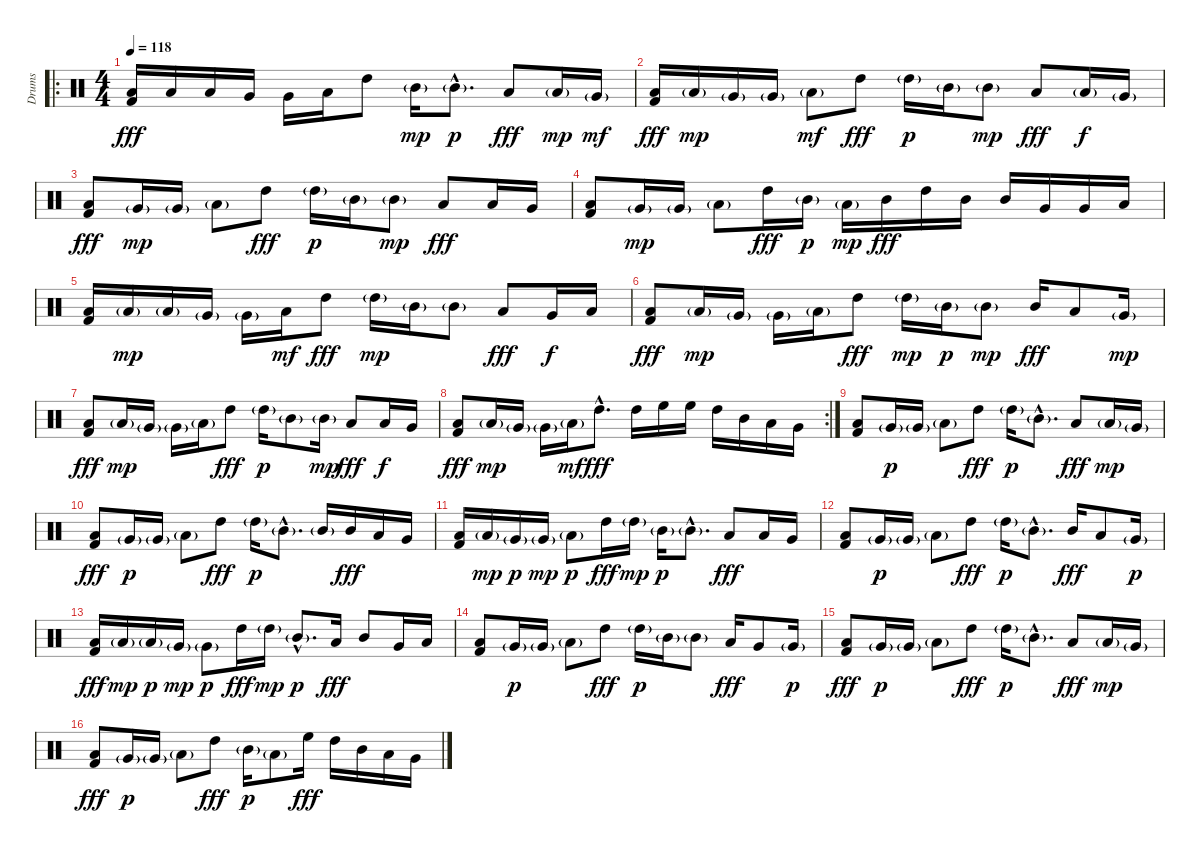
\track ("Drums" "Drums") {instrument percussion}
\staff {score}
\articulation defaults
\ro
\ts (4 4)
\tempo 118
\clef neutral
\ks c
("Low Floor Tom (hit)" "Kick (hit) 2").16{dy fff} "Low Tom (hit)".16 "Low Floor Tom (hit)".16 "Very Low Tom (hit)".16 "Very Low Tom (hit)".16 "Low Floor Tom (hit)".16 "High Tom (hit)".8 "Mid Tom (hit)"{g}.16{dy mp} "Mid Tom (hit)"{g hac}.8{d dy p} "Low Tom (hit)".8{dy fff} "Low Tom (hit)"{g}.16{dy mp} "Very Low Tom (hit)"{g}.16{dy mf} |
("Low Floor Tom (hit)" "Kick (hit) 2").16{dy fff} "Low Tom (hit)"{g}.16{dy mp} "Very Low Tom (hit)"{g}.16 "Very Low Tom (hit)"{g}.16 "Low Floor Tom (hit)"{g}.8{dy mf} "High Tom (hit)".8{dy fff} "High Tom (hit)"{g}.16{dy p} "Mid Tom (hit)"{g}.16 "Mid Tom (hit)"{g}.8{dy mp} "Low Tom (hit)".8{dy fff} "Low Tom (hit)"{g}.16{dy f} "Very Low Tom (hit)"{g}.16 |
("Low Floor Tom (hit)" "Kick (hit) 2").8{dy fff} "Very Low Tom (hit)"{g}.16{dy mp} "Very Low Tom (hit)"{g}.16 "Low Floor Tom (hit)"{g}.8 "High Tom (hit)".8{dy fff} "High Tom (hit)"{g}.16{dy p} "Mid Tom (hit)"{g}.16 "Mid Tom (hit)"{g}.8{dy mp} "Low Tom (hit)".8{dy fff} "Low Tom (hit)".16 "Very Low Tom (hit)".16 |
("Low Floor Tom (hit)" "Kick (hit) 2").8 "Very Low Tom (hit)"{g}.16{dy mp} "Very Low Tom (hit)"{g}.16 "Low Floor Tom (hit)"{g}.8 "High Tom (hit)".16{dy fff} "Mid Tom (hit)"{g}.16{dy p} "Low Tom (hit)"{g}.16{dy mp} "Mid Tom (hit)".16{dy fff} "High Tom (hit)".16 "Mid Tom (hit)".16 "Mid Tom (hit)".16 "Very Low Tom (hit)".16 "Very Low Tom (hit)".16 "Low Floor Tom (hit)".16 |
("Low Floor Tom (hit)" "Kick (hit) 2").16 "Low Tom (hit)"{g}.16{dy mp} "Low Floor Tom (hit)"{g}.16 "Very Low Tom (hit)"{g}.16 "Very Low Tom (hit)"{g}.16 "Low Floor Tom (hit)".16{dy mf} "High Tom (hit)".8{dy fff} "High Tom (hit)"{g}.16{dy mp} "Mid Tom (hit)"{g}.16 "Mid Tom (hit)"{g}.8 "Low Tom (hit)".8{dy fff} "Very Low Tom (hit)".16{dy f} "Low Tom (hit)".16 |
("Low Floor Tom (hit)" "Kick (hit) 2").8{dy fff} "Low Floor Tom (hit)"{g}.16{dy mp} "Very Low Tom (hit)"{g}.16 "Very Low Tom (hit)"{g}.16 "Low Floor Tom (hit)"{g}.16 "High Tom (hit)".8{dy fff} "High Tom (hit)"{g}.16{dy mp} "Mid Tom (hit)"{g}.16{dy p} "Mid Tom (hit)"{g}.8{dy mp} "Mid Tom (hit)".16{dy fff} "Low Tom (hit)".8 "Very Low Tom (hit)"{g}.16{dy mp} |
("Low Floor Tom (hit)" "Kick (hit) 2").8{dy fff} "Low Floor Tom (hit)"{g}.16{dy mp} "Very Low Tom (hit)"{g}.16 "Very Low Tom (hit)"{g}.16 "Low Floor Tom (hit)"{g}.16 "High Tom (hit)".8{dy fff} "High Tom (hit)"{g}.16{dy p} "Mid Tom (hit)"{g}.8 "Mid Tom (hit)"{g}.16{dy mp} "Low Tom (hit)".8{dy fff} "Low Tom (hit)".16{dy f} "Very Low Tom (hit)".16 |
\rc 2
("Low Floor Tom (hit)" "Kick (hit) 2").8{dy fff} "Low Floor Tom (hit)"{g}.16{dy mp} "Very Low Tom (hit)"{g}.16 "Very Low Tom (hit)"{g}.16 "Low Floor Tom (hit)"{g}.16{dy mf} "High Tom (hit)"{hac}.8{d dy fff} "High Tom (hit)".16 "High Floor Tom (hit)".16 "High Floor Tom (hit)".16 "High Tom (hit)".16 "Mid Tom (hit)".16 "Low Tom (hit)".16 "Very Low Tom (hit)".16 |
("Low Floor Tom (hit)" "Kick (hit) 2").8 "Very Low Tom (hit)"{g}.16{dy p} "Very Low Tom (hit)"{g}.16 "Low Floor Tom (hit)"{g}.8 "High Tom (hit)".8{dy fff} "High Tom (hit)"{g}.16{dy p} "Mid Tom (hit)"{g hac}.8{d} "Low Tom (hit)".8{dy fff} "Low Tom (hit)"{g}.16{dy mp} "Very Low Tom (hit)"{g}.16 |
("Low Floor Tom (hit)" "Kick (hit) 2").8{dy fff} "Very Low Tom (hit)"{g}.16{dy p} "Very Low Tom (hit)"{g}.16 "Low Floor Tom (hit)"{g}.8 "High Tom (hit)".8{dy fff} "High Tom (hit)"{g}.16{dy p} "Mid Tom (hit)"{g hac}.8{d} "Mid Tom (hit)"{g}.16 "Mid Tom (hit)".16{dy fff} "Low Tom (hit)".16 "Very Low Tom (hit)".16 |
("Low Floor Tom (hit)" "Kick (hit) 2").16 "Low Tom (hit)"{g}.16{dy mp} "Very Low Tom (hit)"{g}.16{dy p} "Very Low Tom (hit)"{g}.16{dy mp} "Low Floor Tom (hit)"{g}.8{dy p} "High Tom (hit)".16{dy fff} "High Tom (hit)"{g}.16{dy mp} "Mid Tom (hit)"{g}.16{dy p} "Mid Tom (hit)"{g hac}.8{d} "Low Tom (hit)".8{dy fff} "Low Tom (hit)".16 "Very Low Tom (hit)".16 |
("Low Floor Tom (hit)" "Kick (hit) 2").8 "Very Low Tom (hit)"{g}.16{dy p} "Very Low Tom (hit)"{g}.16 "Low Floor Tom (hit)"{g}.8 "High Tom (hit)".8{dy fff} "High Tom (hit)"{g}.16{dy p} "Mid Tom (hit)"{g hac}.8{d} "Mid Tom (hit)".16{dy fff} "Low Tom (hit)".8 "Very Low Tom (hit)"{g}.16{dy p} |
("Low Floor Tom (hit)" "Kick (hit) 2").16{dy fff} "Low Floor Tom (hit)"{g}.16{dy mp} "Low Floor Tom (hit)"{g}.16{dy p} "Very Low Tom (hit)"{g}.16{dy mp} "Very Low Tom (hit)"{g}.8{dy p} "High Tom (hit)".16{dy fff} "High Tom (hit)"{g}.16{dy mp} "Mid Tom (hit)"{g hac}.8{d dy p} "Low Tom (hit)".16{dy fff} "Mid Tom (hit)".8 "Very Low Tom (hit)".16 "Low Tom (hit)".16 |
("Low Floor Tom (hit)" "Kick (hit) 2").8 "Very Low Tom (hit)"{g}.16{dy p} "Very Low Tom (hit)"{g}.16 "Low Floor Tom (hit)"{g}.8 "High Tom (hit)".8{dy fff} "High Tom (hit)"{g}.16{dy p} "Mid Tom (hit)"{g}.16 "Mid Tom (hit)"{g}.8 "Low Tom (hit)".16{dy fff} "Very Low Tom (hit)".8 "Very Low Tom (hit)"{g}.16{dy p} |
("Low Floor Tom (hit)" "Kick (hit) 2").8{dy fff} "Very Low Tom (hit)"{g}.16{dy p} "Very Low Tom (hit)"{g}.16 "Low Floor Tom (hit)"{g}.8 "High Tom (hit)".8{dy fff} "High Tom (hit)"{g}.16{dy p} "Mid Tom (hit)"{g hac}.8{d} "Low Tom (hit)".8{dy fff} "Low Tom (hit)"{g}.16{dy mp} "Very Low Tom (hit)"{g}.16 |
("Low Floor Tom (hit)" "Kick (hit) 2").8{dy fff} "Very Low Tom (hit)"{g}.16{dy p} "Very Low Tom (hit)"{g}.16 "Low Floor Tom (hit)"{g}.8 "High Tom (hit)".8{dy fff} "Mid Tom (hit)"{g}.16{dy p} "Low Tom (hit)"{g}.8 "High Floor Tom (hit)".16{dy fff} "High Tom (hit)".16 "Mid Tom (hit)".16 "Low Tom (hit)".16 "Very Low Tom (hit)".16
